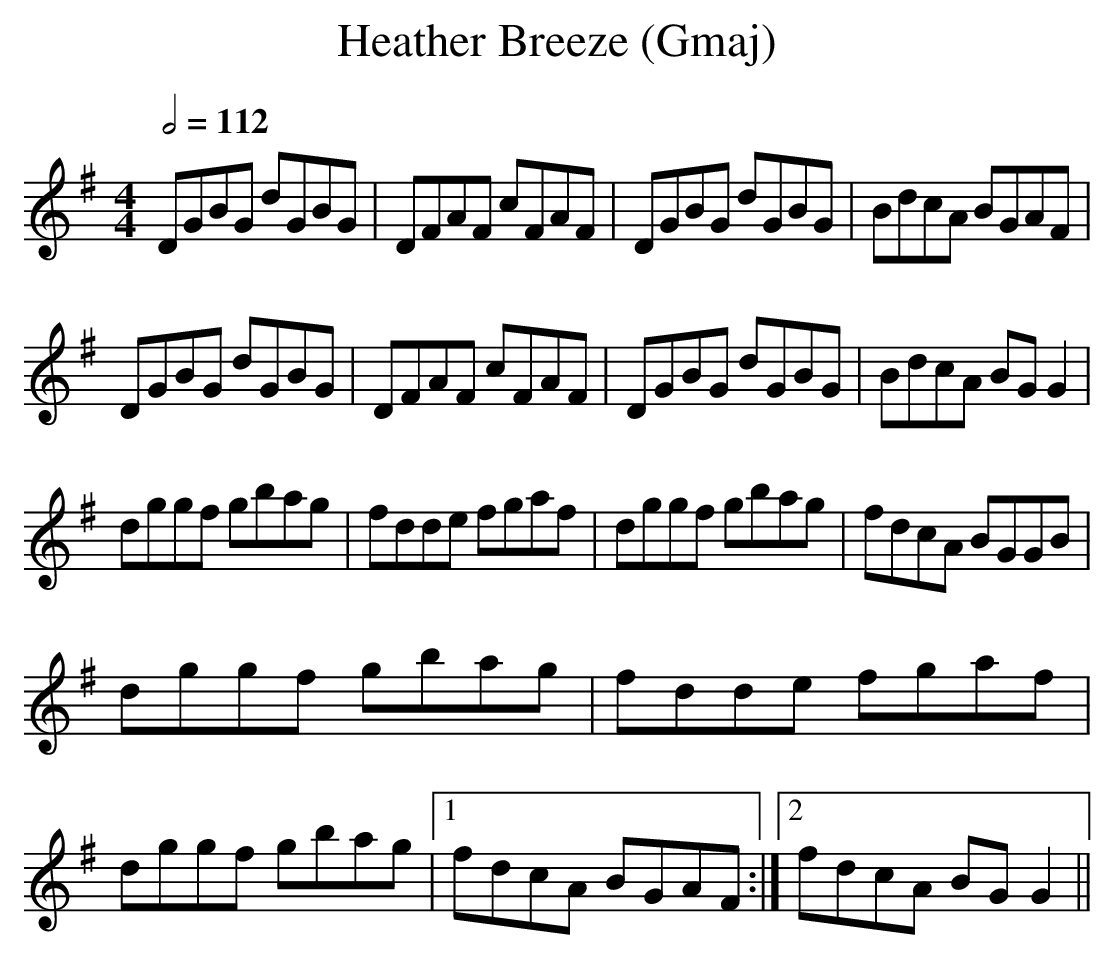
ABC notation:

X:1
T:Heather Breeze (Gmaj) %1
Q:1/2=112
M:4/4
L:1/8
K:Gmaj
DGBG dGBG|DFAF cFAF|DGBG dGBG|BdcA BGAF|
DGBG dGBG|DFAF cFAF|DGBG dGBG|BdcA BGG2|
dggf gbag|fdde fgaf|dggf gbag|fdcA BGGB|
dggf gbag|fdde fgaf|dggf gbag|1fdcA BGAF:|2fdcA BG G2||
